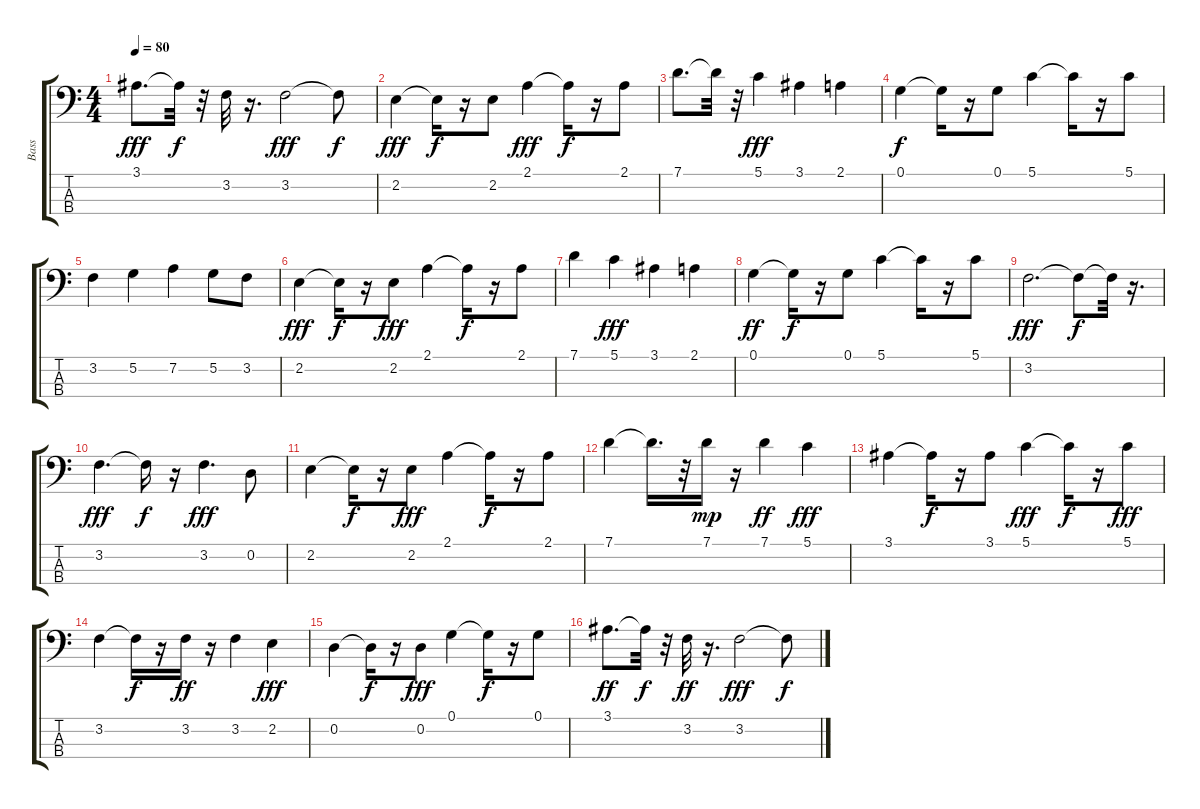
\track ("Bass" "Bass") {instrument electricbassfinger}
\staff {score tabs}
\tuning (G2 D2 A1 E1) {hide}
\ts (4 4)
\tempo 80
\clef f4
\ks c
3.1.8{d dy fff} 3.1{t}.32{dy f} r.32 3.2.32 r.16{d} 3.2.2{dy fff} 3.2{t}.8{dy f} |
2.2.4{dy fff} 2.2{t}.16{dy f} r.16 2.2.8 2.1.4{dy fff} 2.1{t}.16{dy f} r.16 2.1.8 |
7.1.8{d} 7.1{t}.32 r.32 5.1.4{dy fff} 3.1.4 2.1.4 |
0.1.4{dy f} 0.1{t}.16 r.16 0.1.8 5.1.4 5.1{t}.16 r.16 5.1.8 |
3.2.4 5.2.4 7.2.4 5.2.8 3.2.8 |
2.2.4{dy fff} 2.2{t}.16{dy f} r.16 2.2.8{dy fff} 2.1.4 2.1{t}.16{dy f} r.16 2.1.8 |
7.1.4 5.1.4{dy fff} 3.1.4 2.1.4 |
0.1.4{dy ff} 0.1{t}.16{dy f} r.16 0.1.8 5.1.4 5.1{t}.16 r.16 5.1.8 |
3.2.2{d dy fff} 3.2{t}.8{dy f} 3.2{t}.32 r.16{d} |
3.2.4{d dy fff} 3.2{t}.16{dy f} r.16 3.2.4{d dy fff} 0.2.8 |
2.2.4 2.2{t}.16{dy f} r.16 2.2.8{dy fff} 2.1.4 2.1{t}.16{dy f} r.16 2.1.8 |
7.1.4 7.1{t}.16{d} r.32 7.1.16{dy mp} r.16 7.1.4{dy ff} 5.1.4{dy fff} |
3.1.4 3.1{t}.16{dy f} r.16 3.1.8 5.1.4{dy fff} 5.1{t}.16{dy f} r.16 5.1.8{dy fff} |
3.2.4 3.2{t}.16{dy f} r.16 3.2.16{dy ff} r.16 3.2.4 2.2.4{dy fff} |
0.2.4 0.2{t}.16{dy f} r.16 0.2.8{dy fff} 0.1.4 0.1{t}.16{dy f} r.16 0.1.8 |
3.1.8{d dy ff} 3.1{t}.32{dy f} r.32 3.2.32{dy ff} r.16{d} 3.2.2{dy fff} 3.2{t}.8{dy f}
